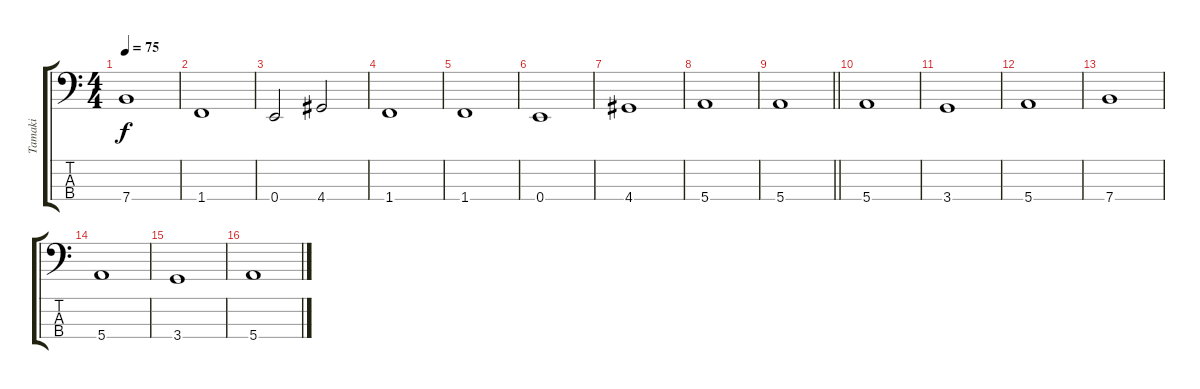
\track ("Tamaki" "Tamaki") {instrument electricbassfinger}
\staff {score tabs}
\tuning (G2 D2 A1 E1) {hide}
\ts (4 4)
\tempo 75
\clef f4
\ks c
7.4.1{dy f} |
1.4.1 |
0.4.2 4.4.2 |
1.4.1 |
1.4.1 |
0.4.1 |
4.4.1 |
5.4.1 |
\barLineRight lightlight
5.4.1 |
\section ("" "")
5.4.1 |
3.4.1 |
5.4.1 |
7.4.1 |
5.4.1 |
3.4.1 |
5.4.1
